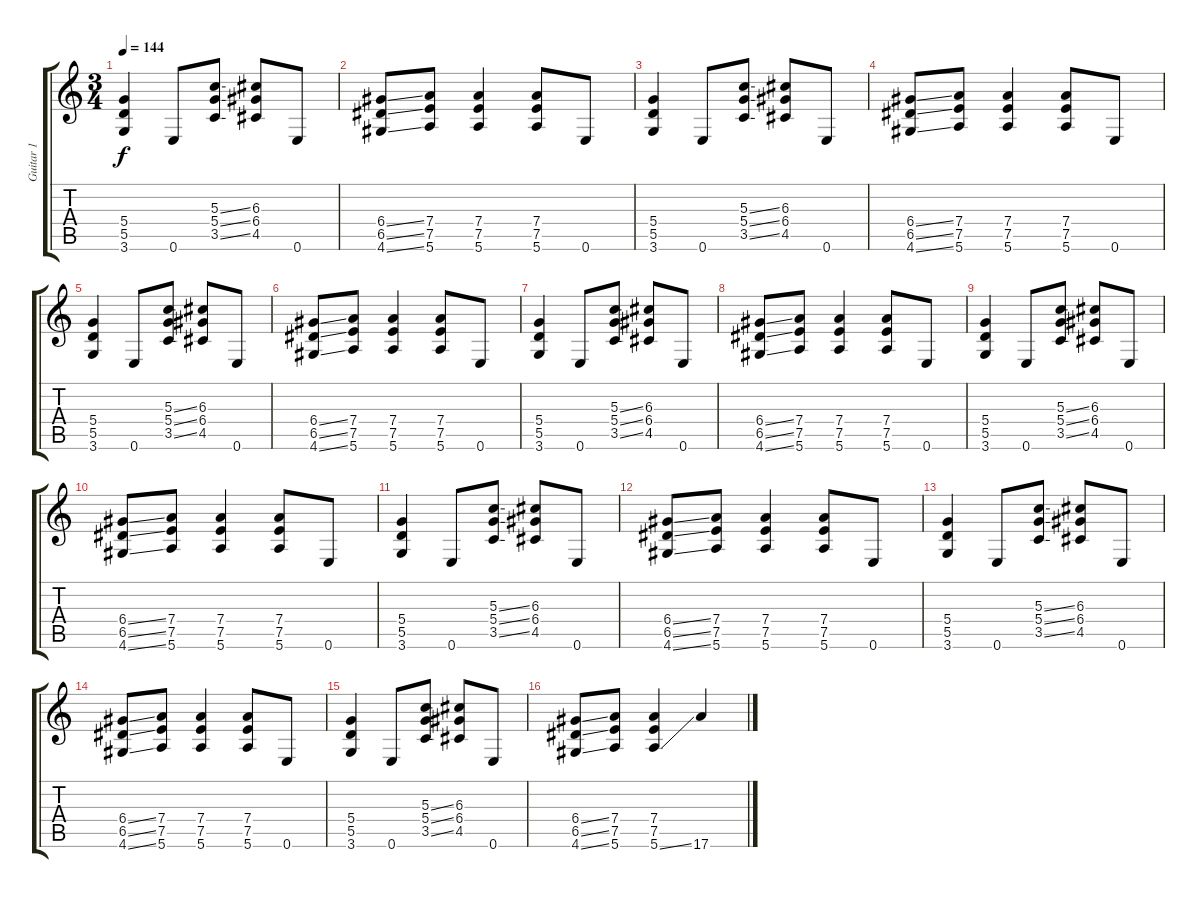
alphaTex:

\track ("Guitar 1" "Guitar 1") {instrument distortionguitar}
\staff {score tabs}
\tuning (E4 B3 G3 D3 A2 E2) {hide}
\ts (3 4)
\tempo 144
\clef g2
\ks c
(5.4 5.5 3.6).4{dy f} 0.6.8 (5.3{ss} 5.4{ss} 3.5{ss}).8 (6.3 6.4 4.5).8 0.6.8 |
(6.4{ss} 6.5{ss} 4.6{ss}).8 (7.4 7.5 5.6).8 (7.4 7.5 5.6).4 (7.4 7.5 5.6).8 0.6.8 |
(5.4 5.5 3.6).4 0.6.8 (5.3{ss} 5.4{ss} 3.5{ss}).8 (6.3 6.4 4.5).8 0.6.8 |
(6.4{ss} 6.5{ss} 4.6{ss}).8 (7.4 7.5 5.6).8 (7.4 7.5 5.6).4 (7.4 7.5 5.6).8 0.6.8 |
(5.4 5.5 3.6).4 0.6.8 (5.3{ss} 5.4{ss} 3.5{ss}).8 (6.3 6.4 4.5).8 0.6.8 |
(6.4{ss} 6.5{ss} 4.6{ss}).8 (7.4 7.5 5.6).8 (7.4 7.5 5.6).4 (7.4 7.5 5.6).8 0.6.8 |
(5.4 5.5 3.6).4 0.6.8 (5.3{ss} 5.4{ss} 3.5{ss}).8 (6.3 6.4 4.5).8 0.6.8 |
(6.4{ss} 6.5{ss} 4.6{ss}).8 (7.4 7.5 5.6).8 (7.4 7.5 5.6).4 (7.4 7.5 5.6).8 0.6.8 |
(5.4 5.5 3.6).4 0.6.8 (5.3{ss} 5.4{ss} 3.5{ss}).8 (6.3 6.4 4.5).8 0.6.8 |
(6.4{ss} 6.5{ss} 4.6{ss}).8 (7.4 7.5 5.6).8 (7.4 7.5 5.6).4 (7.4 7.5 5.6).8 0.6.8 |
(5.4 5.5 3.6).4 0.6.8 (5.3{ss} 5.4{ss} 3.5{ss}).8 (6.3 6.4 4.5).8 0.6.8 |
(6.4{ss} 6.5{ss} 4.6{ss}).8 (7.4 7.5 5.6).8 (7.4 7.5 5.6).4 (7.4 7.5 5.6).8 0.6.8 |
(5.4 5.5 3.6).4 0.6.8 (5.3{ss} 5.4{ss} 3.5{ss}).8 (6.3 6.4 4.5).8 0.6.8 |
(6.4{ss} 6.5{ss} 4.6{ss}).8 (7.4 7.5 5.6).8 (7.4 7.5 5.6).4 (7.4 7.5 5.6).8 0.6.8 |
(5.4 5.5 3.6).4 0.6.8 (5.3{ss} 5.4{ss} 3.5{ss}).8 (6.3 6.4 4.5).8 0.6.8 |
(6.4{ss} 6.5{ss} 4.6{ss}).8 (7.4 7.5 5.6).8 (7.4 7.5 5.6{ss}).4 17.6{ss}.4
